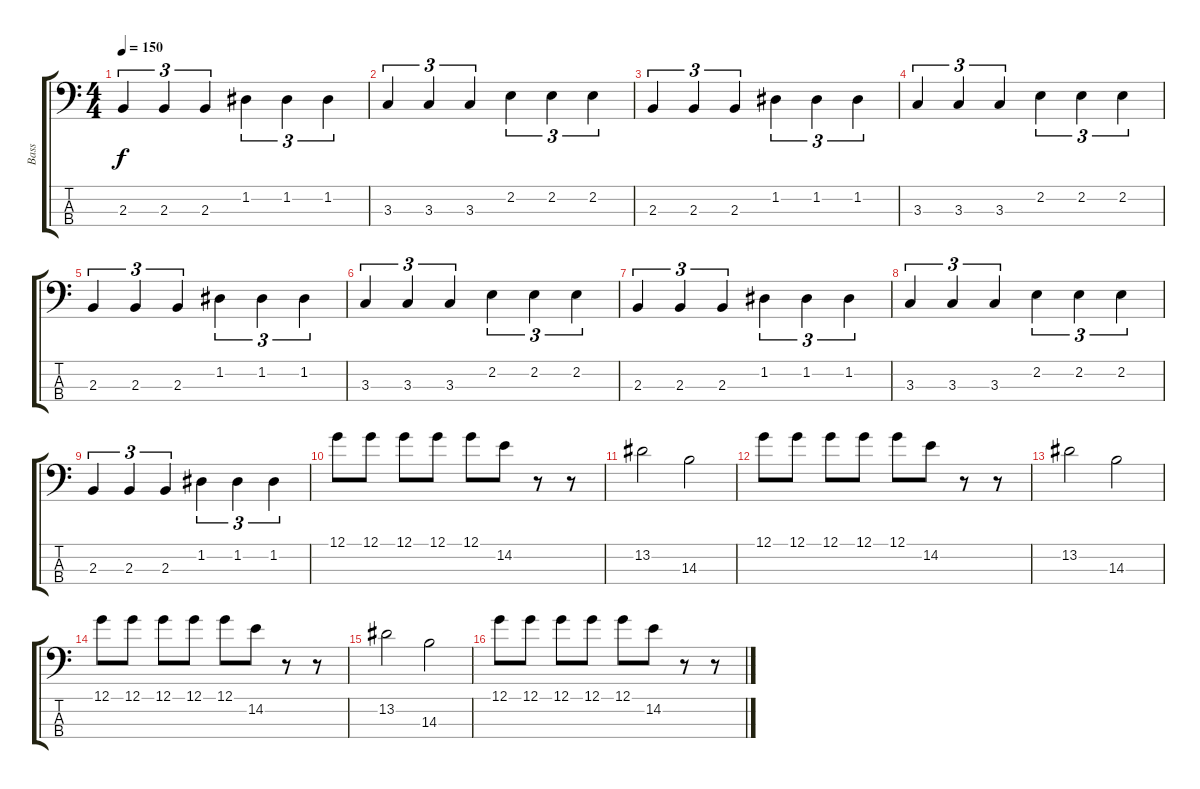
\track ("Bass" "Bass") {instrument electricbasspick}
\staff {score tabs}
\tuning (G2 D2 A1 E1) {hide}
\ts (4 4)
\tempo 150
\clef f4
\ks c
2.3.4{tu (3 2) dy f} 2.3.4{tu (3 2)} 2.3.4{tu (3 2)} 1.2.4{tu (3 2)} 1.2.4{tu (3 2)} 1.2.4{tu (3 2)} |
3.3.4{tu (3 2)} 3.3.4{tu (3 2)} 3.3.4{tu (3 2)} 2.2.4{tu (3 2)} 2.2.4{tu (3 2)} 2.2.4{tu (3 2)} |
2.3.4{tu (3 2)} 2.3.4{tu (3 2)} 2.3.4{tu (3 2)} 1.2.4{tu (3 2)} 1.2.4{tu (3 2)} 1.2.4{tu (3 2)} |
3.3.4{tu (3 2)} 3.3.4{tu (3 2)} 3.3.4{tu (3 2)} 2.2.4{tu (3 2)} 2.2.4{tu (3 2)} 2.2.4{tu (3 2)} |
2.3.4{tu (3 2)} 2.3.4{tu (3 2)} 2.3.4{tu (3 2)} 1.2.4{tu (3 2)} 1.2.4{tu (3 2)} 1.2.4{tu (3 2)} |
3.3.4{tu (3 2)} 3.3.4{tu (3 2)} 3.3.4{tu (3 2)} 2.2.4{tu (3 2)} 2.2.4{tu (3 2)} 2.2.4{tu (3 2)} |
2.3.4{tu (3 2)} 2.3.4{tu (3 2)} 2.3.4{tu (3 2)} 1.2.4{tu (3 2)} 1.2.4{tu (3 2)} 1.2.4{tu (3 2)} |
3.3.4{tu (3 2)} 3.3.4{tu (3 2)} 3.3.4{tu (3 2)} 2.2.4{tu (3 2)} 2.2.4{tu (3 2)} 2.2.4{tu (3 2)} |
2.3.4{tu (3 2)} 2.3.4{tu (3 2)} 2.3.4{tu (3 2)} 1.2.4{tu (3 2)} 1.2.4{tu (3 2)} 1.2.4{tu (3 2)} |
12.1.8 12.1.8 12.1.8 12.1.8 12.1.8 14.2.8 r.8 r.8 |
13.2.2 14.3.2 |
12.1.8 12.1.8 12.1.8 12.1.8 12.1.8 14.2.8 r.8 r.8 |
13.2.2 14.3.2 |
12.1.8 12.1.8 12.1.8 12.1.8 12.1.8 14.2.8 r.8 r.8 |
13.2.2 14.3.2 |
12.1.8 12.1.8 12.1.8 12.1.8 12.1.8 14.2.8 r.8 r.8
